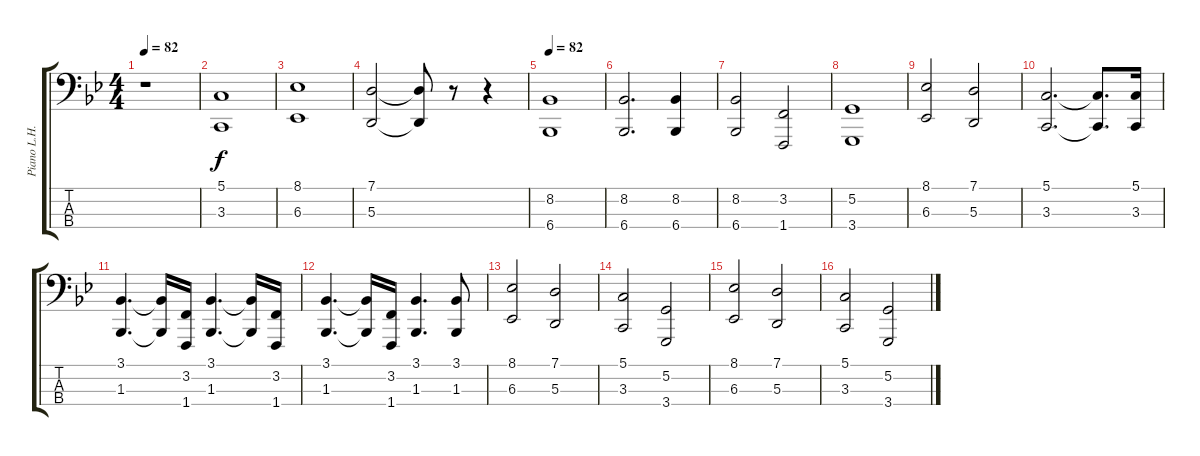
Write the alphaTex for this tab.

\track ("Piano L.H." "Piano L.H.") {instrument acousticgrandpiano}
\staff {score tabs}
\tuning (G2 D2 A1 E1) {hide}
\ts (4 4)
\tempo 82
\tempo 70
\tempo 82
\clef f4
\ks bb
r.1{dy f instrument acousticgrandpiano} |
(5.1 3.3).1 |
(8.1 6.3).1 |
(7.1 5.3).2 (7.1{t} 5.3{t}).8 r.8 r.4 |
\tempo 82
(8.2 6.4).1 |
(8.2 6.4).2{d} (8.2 6.4).4 |
(8.2 6.4).2 (3.2 1.4).2 |
(5.2 3.4).1 |
(8.1 6.3).2 (7.1 5.3).2 |
(5.1 3.3).2{d} (5.1{t} 3.3{t}).8{d} (5.1 3.3).16 |
(3.1 1.3).4{d} (3.1{t} 1.3{t}).16 (3.2 1.4).16 (3.1 1.3).4{d} (3.1{t} 1.3{t}).16 (3.2 1.4).16 |
(3.1 1.3).4{d} (3.1{t} 1.3{t}).16 (3.2 1.4).16 (3.1 1.3).4{d} (3.1 1.3).8 |
(8.1 6.3).2 (7.1 5.3).2 |
(5.1 3.3).2 (5.2 3.4).2 |
(8.1 6.3).2 (7.1 5.3).2 |
(5.1 3.3).2 (5.2 3.4).2
